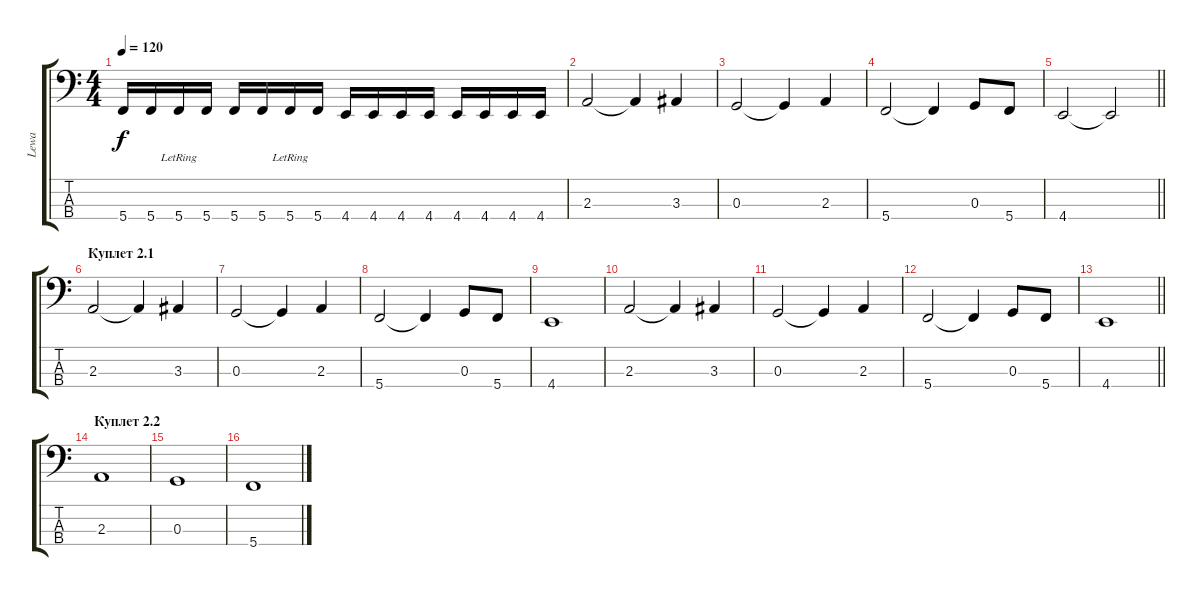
\track ("Lewa" "Lewa") {instrument electricbassfinger}
\staff {score tabs}
\tuning (F2 C2 G1 C1) {hide}
\ts (4 4)
\tempo 120
\clef f4
\ks c
5.4.16{dy f} 5.4.16 5.4{lr}.16 5.4.16 5.4.16 5.4.16 5.4{lr}.16 5.4.16 4.4.16 4.4.16 4.4.16 4.4.16 4.4.16 4.4.16 4.4.16 4.4.16 |
2.3.2 2.3{t}.4 3.3.4 |
0.3.2 0.3{t}.4 2.3.4 |
5.4.2 5.4{t}.4 0.3.8 5.4.8 |
\barLineRight lightlight
4.4.2 4.4{t}.2 |
\section ("" "Куплет 2.1")
2.3.2 2.3{t}.4 3.3.4 |
0.3.2 0.3{t}.4 2.3.4 |
5.4.2 5.4{t}.4 0.3.8 5.4.8 |
4.4.1 |
2.3.2 2.3{t}.4 3.3.4 |
0.3.2 0.3{t}.4 2.3.4 |
5.4.2 5.4{t}.4 0.3.8 5.4.8 |
\barLineRight lightlight
4.4.1 |
\section ("" "Куплет 2.2")
2.3.1 |
0.3.1 |
5.4.1
